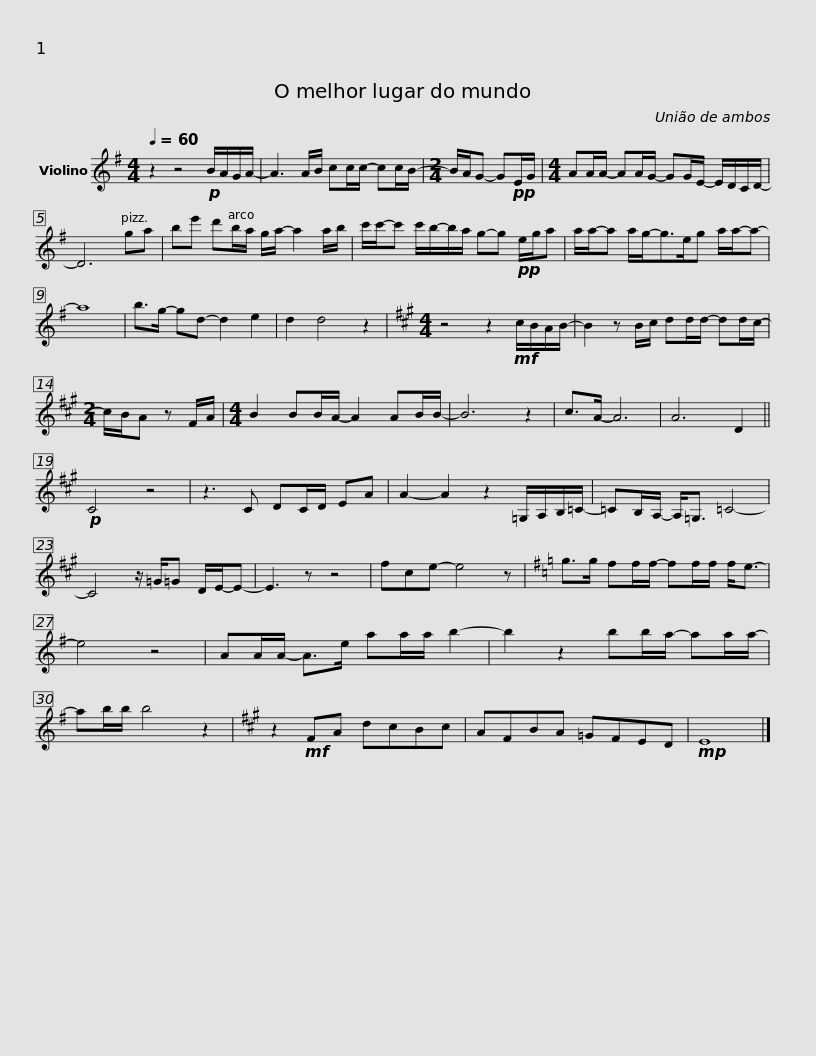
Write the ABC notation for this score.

X:1
L:1/8
Q:1/4=60
M:4/4
I:linebreak $
K:G
V:1 treble
V:1
 z2 z4!p! B/A/G/A/- | A3 A/B/ cc/c/- cc/B/- |[M:2/4] B/A/G- G!pp!E/G/ |[M:4/4] AA/A/- AA/G/- GG/E/- E/D/C/D/- | D6 ga |$ %5
 be' d'b/a/ g/a/- a2 a/b/ | c'/c'/-c' c'/b/-b/a/ g-g!pp! e/g/a | a/a/-a a/g-<ge/g a/a/-a- | a8 |$ b>g- gd- d2 e2 | %10
 d2 d4 z2 |[K:A][M:4/4] z4 z2!mf! c/B/A/B/- | B2 z B/c/ dd/d/- dd/c/- |[M:2/4] c/B/A z F/A/ |$[K:A][M:4/4] B2 BB/A/- A2 AB/B/- | %15
 B6 z2 | c>A- A6 | A6 D2 ||!p! C4 z4 |[K:A] z3 C DC/D/ EA | %20
 A2- A2 z2 =G,/A,/B,/=C/- |$[K:A] =CB,/A,/- A,<=G, =C4- | C4 z/ =G/=G D/E/-E- | E3 z z4 |[K:A] fce- e4 z | %25
[K:G] g>g ff/f/- ff/f/ f<e- | e4 z4 |$ AA/A/- A>e aa/a/ b2- | b2 z2 bb/a/- aa/a/- | ab/b/ b4 z2 | %30
[K:A] z2!mf! FA dcBc | AFBA =GFED |$!mp! E8 |] %33
